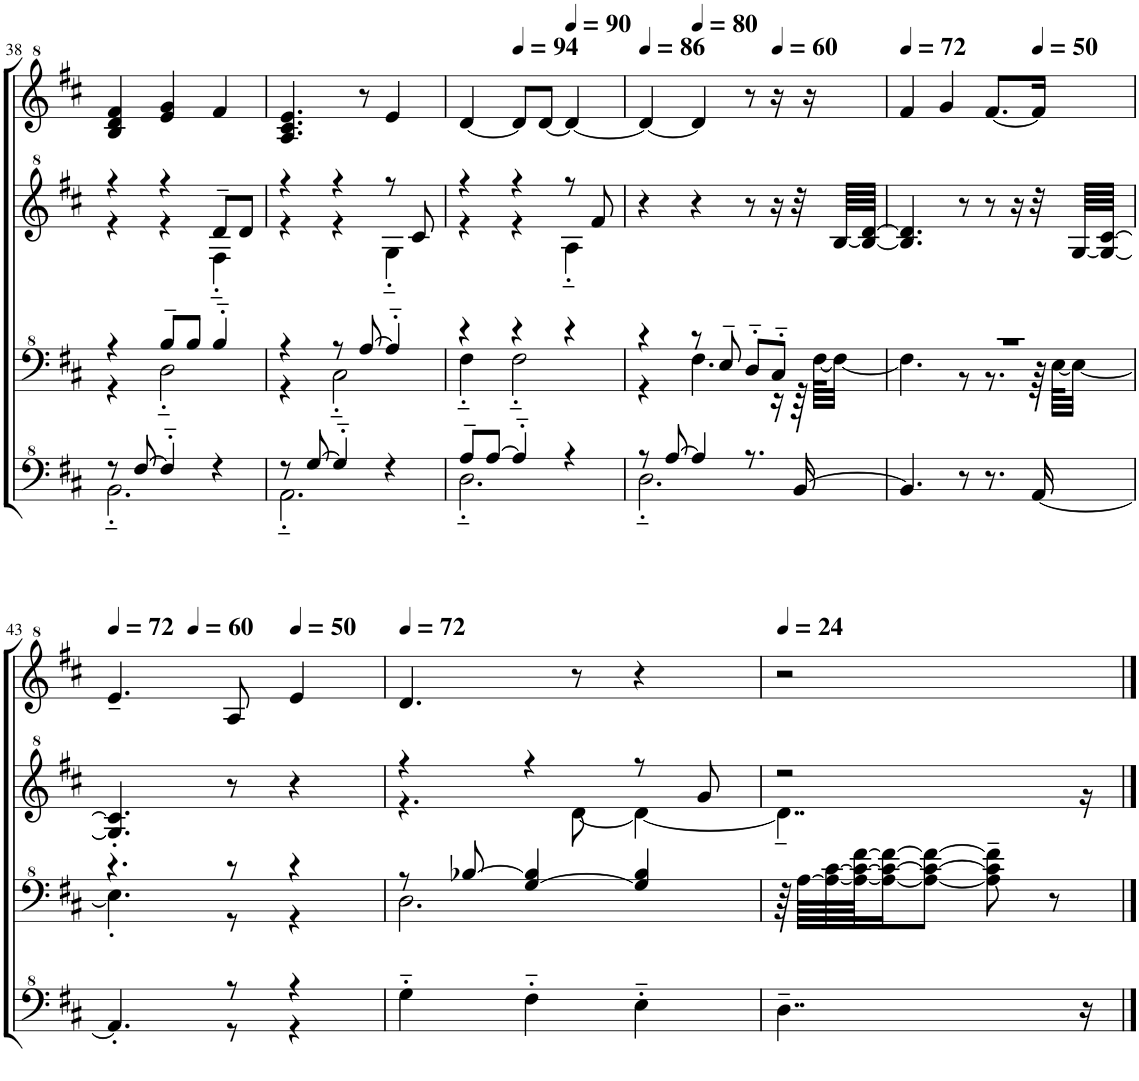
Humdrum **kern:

**kern	**kern	**kern	**kern
*part1	*part1	*part1	*part1
*staff4	*staff3	*staff2	*staff1
*I"Model III	*	*	*
!!LO:PB:g=z
*clefF^4	*clefF^4	*clefG^2	*clefG^2
*k[f#c#]	*k[f#c#]	*k[f#c#]	*k[f#c#]
*M3/4	*M3/4	*M3/4	*M3/4
=38	=38	=38	=38
*^	*^	*^	*
8r	2.B'~\	4r	4r	4r	4r	4b/ 4dd/ 4ff#/
[8f#/	.	.	.	.	.	.
4f#'~/]	.	2d'~\	8b~/L	4r	4r	4ee/ 4gg/
.	.	.	8b/J	.	.	.
4r	.	.	4b'~/	8dd~/L	4f#'~\	4ff#/
.	.	.	.	8dd/J	.	.
=39	=39	=39	=39	=39	=39	=39
8r	2.A'~\	4r	4r	4r	4r	4.a/ 4.cc#/ 4.ee/
[8g/	.	.	.	.	.	.
4g'~/]	.	2c#'~\	8r	4r	4r	.
.	.	.	[8a/	.	.	8r
4r	.	.	4a'~/]	8r	4g'~\	4ee/
.	.	.	.	8cc#/	.	.
=40	=40	=40	=40	=40	=40	=40
8a~/L	2.d'~\	4f#'~\	4r	4r	4r	[4dd/
[8a/J	.	.	.	.	.	.
*	*	*	*	*	*	*MM94
4a'~/]	.	2f#'~\	4r	4r	4r	8dd/L]
.	.	.	.	.	.	[8dd/J
*	*	*	*	*	*	*MM90
4r	.	.	4r	8r	4a'~\	4dd/_
.	.	.	.	8ff#/	.	.
*	*	*	*	*v	*v	*
=41	=41	=41	=41	=41	=41
*	*	*	*	*	*MM86
8r	2.d'~\	4r	4r	4r	4dd/_
[8a/	.	.	.	.	.
*	*	*	*	*	*MM80
4a/]	.	4.f#\	8r	4r	4dd/]
.	.	.	8e~/	.	.
8.r	.	.	8d'~/L	8r	8r
*	*	*	*	*	*MM60
.	.	16r	8c#'~/J	16r	16r
[16B/	.	64r	.	32r	16r
.	.	[64f#\KLLL	.	.	.
.	.	32f#\JJJ_	.	[64b/LLLL	.
.	.	.	.	64b/_ [64dd/JJJJ	.
*v	*v	*	*	*	*
=42	=42	=42	=42	=42
*	*	*	*	*MM72
4.B/]	4.f#\]	2.r	4.b/] 4.dd/]	4ff#/
.	.	.	.	4gg/
8r	8r	.	8r	.
8.r	8.r	.	8r	[8.ff#/L
.	.	.	16r	.
*	*	*	*	*MM50
[16A/	64r	.	32r	16ff#/Jk]
.	[64e\KLLL	.	.	.
.	32e\JJJ_	.	[64g/LLLL	.
.	.	.	64g/_ [64cc#/JJJJ	.
!!LO:LB:g=z
=43	=43	=43	=43	=43
*	*	*	*	*MM72
*^	*	*	*	*^
4.A'/]	4.ryy	4.e'\]	4.r	4.g/]' 4.cc#/]'	4.ee~/	4ryy
*	*	*	*	*	*MM60	*
.	.	.	.	.	.	2ryy
8r	8r	8r	8r	8r	8a/	.
*	*	*	*	*	*MM50	*
4r	4r	4r	4r	4r	4ee/	.
*v	*v	*	*	*	*v	*v
=44	=44	=44	=44	=44
*	*	*	*	*MM72
*	*	*	*^	*
4g'~\	2.d\	8r	4r	4.r	4.dd/
.	.	[8b-X/	.	.	.
4f#'~\	.	[4g/ 4b-/]	4r	.	.
.	.	.	.	[8dd\	8r
4e'~\	.	4g/] 4b-/	8r	4dd\_	4r
.	.	.	8gg/	.	.
*	*v	*v	*	*	*
=45	=45	=45	=45	=45
*	*	*	*	*MM24
4..d~\	64r	2r	4..dd~\]	2r
.	[64a\LLLL	.	.	.
.	64a\_ [64cc#\	.	.	.
.	64a\_ 64cc#\_ [64ff#\JJ	.	.	.
.	16a\_ 16cc#\_ 16ff#\_J	.	.	.
.	8a\_ 8cc#\_ 8ff#\_J	.	.	.
.	8a\]~ 8cc#\]~ 8ff#\]~	.	.	.
.	8r	.	.	.
16r	.	.	16r	.
*	*	*v	*v	*
==	==	==	==
*-	*-	*-	*-
